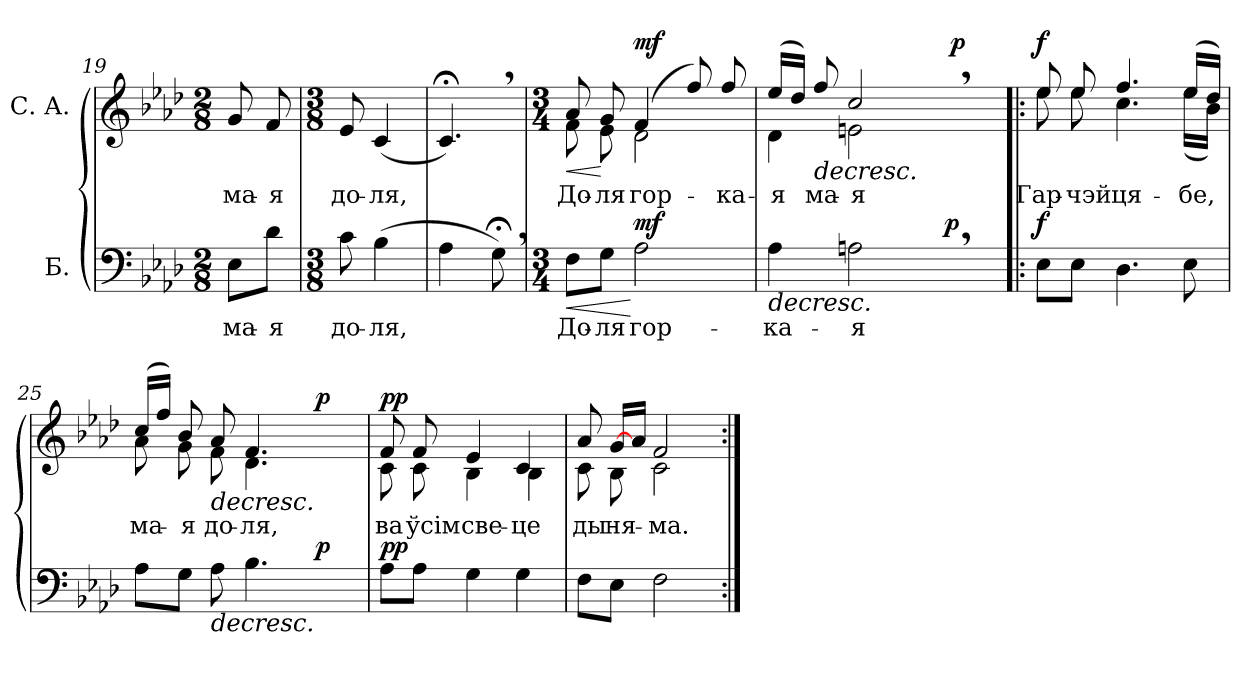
**kern	**text	**dynam	**kern	**text	**dynam
*part2	*part2	*part2	*part1	*part1	*part1
*staff2	*staff2	*staff2	*staff1	*staff1	*staff1
*I"Б.	*	*	*I"С. А.	*	*
*clefF4	*	*	*clefG2	*	*
*k[b-e-a-d-]	*	*	*k[b-e-a-d-]	*	*
*f:	*	*	*f:	*	*
*M2/8	*	*	*M2/8	*	*
=19	=19	=19	=19	=19	=19
!	!LO:LY:b:color=#000000	!	!	!	!
!	!	!	!	!LO:LY:b:color=#000000	!
8E-i\L	ма-	.	8gi/	ма-	.
!	!LO:LY:b:color=#000000	!	!	!	!
!	!	!	!	!LO:LY:b:color=#000000	!
8d-i\J	-я	.	8fi/	-я	.
=20	=20	=20	=20	=20	=20
*M3/8	*	*	*M3/8	*	*
!	!LO:LY:b:color=#000000	!	!	!	!
!	!	!	!	!LO:LY:b:color=#000000	!
8ci\	до-	.	8e-i/	до-	.
!	!LO:LY:b:color=#000000	!	!	!	!
!	!	!	!	!LO:LY:b:color=#000000	!
(4B-i\	-ля,	.	(4ci/	-ля,	.
!!LO:LB:g=z
=21	=21	=21	=21	=21	=21
4A-i\	.	.	4.c;,i/)	.	.
8G;,i\)	.	.	.	.	.
=22	=22	=22	=22	=22	=22
*M3/4	*	*	*M3/4	*	*
!	!LO:LY:b:color=#000000	!LO:HP:b	!	!	!
!	!	!	!	!LO:LY:b:color=#000000	!LO:HP:b
*	*	*	*^	*	*
8Fi\L	До-	<	8a-i/	8fi\	До-	<
!	!LO:LY:b:color=#000000	!	!	!	!	!
!	!	!	!	!	!LO:LY:b:color=#000000	!
8Gi\J	-ля	.	8gi/	8e-i\	-ля	[
!	!LO:LY:b:color=#000000	!	!	!	!	!
!	!	!	!	!	!LO:LY:b:color=#000000	!
2A-i\	гор-	[ mf	(4fi/	2d-i\	гор-	mf
.	.	.	8ffi/)	.	.	.
!	!	!	!	!	!LO:LY:b:color=#000000	!
.	.	.	8ffi/	.	-ка-	.
*	*	*	*v	*v	*	*
=23	=23	=23	=23	=23	=23
!	!LO:LY:b:color=#000000	!LO:HP:b	!	!	!
!	!	!	!	!LO:LY:b:color=#000000	!
*^	*	*	*^	*	*
*	*	*	*	*	*^	*	*
4A-i\	2ryy	-ка-	>	(16ee-i/LL	4d-i\	2ryy	-я	.
.	.	.	.	16dd-i/JJ)	.	.	.	.
!	!	!	!	!	!	!	!LO:LY:b:color=#000000	!LO:HP:b
.	.	.	.	8ffi/	.	.	ма-	>
!	!	!LO:LY:b:color=#000000	!	!	!	!	!	!
!	!	!	!	!	!	!	!LO:LY:b:color=#000000	!
2An,i\	.	-я	.	2cc,i/	2eni\	.	-я	.
.	16ryy	.	.	.	.	16ryy	.	.
.	32ryy	.	.	.	.	32ryy	.	.
.	128ryy	.	.	.	.	128...ryy	.	.
.	8ryy	.	p	.	.	.	.	.
.	.	.	.	.	.	8ryy	.	p
.	64.ryy	.	.	.	.	.	.	.
.	.	.	.	.	.	64ryy	.	.
.	.	.	.	.	.	1024ryy	.	.
.	.	.	]	.	.	.	.	]
*v	*v	*	*	*	*	*	*	*
*	*	*	*	*v	*v	*	*
=24!|:	=24!|:	=24!|:	=24!|:	=24!|:	=24!|:	=24!|:
*^	*	*	*	*^	*	*
!	!	!	!	!	!	!	!LO:LY:b:color=#000000	!
*v	*v	*	*	*	*	*	*	*
*	*	*	*	*v	*v	*	*
8E-i\L	.	f	8ee-i/	8ee-i\	Гар-	f
!	!	!	!	!	!LO:LY:b:color=#000000	!
8E-i\J	.	.	8ee-i/	8ee-i\	-чэй	.
!	!	!	!	!	!LO:LY:b:color=#000000	!
4.D-i\	.	.	4.ffi/	4.cci\	ця-	.
!	!	!	!	!	!LO:LY:b:color=#000000	!
8E-i\	.	.	(16ee-i/LL	(16ee-i\LL	-бе,	.
.	.	.	16dd-i/JJ)	16b-i\JJ)	.	.
!!LO:LB:g=z
=25	=25	=25	=25	=25	=25	=25
!LO:TX:b:t=* Набор&colon; П.А. Лісіцын, Г.У. Русак; карэктура&colon; Г.М. Дзiдзенка, Ж.В. Філіповіч; транслітарацыя, транскрыбіраванне, пераклад&colon; I.А. Папова; каардынацыя праекта&colon; Л.У. Зямскова, С.М. Сушчэня.	!	!	!	!	!	!
!	!	!	!	!	!LO:LY:b:color=#000000	!
*^	*	*	*	*^	*	*
8A-i\L	2ryy	.	.	(16cci/LL	8a-i\	2ryy	ма-	.
.	.	.	.	16ffi/JJ)	.	.	.	.
!	!	!	!	!	!	!	!LO:LY:b:color=#000000	!
8Gi\J	.	.	.	8b-i/	8gi\	.	-я	.
!	!	!	!LO:HP:b	!	!	!	!	!LO:HP:b
!	!	!	!	!	!	!	!LO:LY:b:color=#000000	!
8A-i\	.	.	>	8a-i/	8fi\	.	до-	>
!	!	!	!	!	!	!	!LO:LY:b:color=#000000	!
4.B-i\	.	.	.	4.fi/	4.d-i\	.	-ля,	.
.	8ryy	.	.	.	.	8ryy	.	.
.	256ryy	.	.	.	.	256ryy	.	.
.	1024ryy	.	.	.	.	1024ryy	.	.
.	16ryy	.	p	.	.	16ryy	.	p
.	32ryy	.	.	.	.	32ryy	.	.
.	64ryy	.	.	.	.	64ryy	.	.
.	128ryy	.	.	.	.	128ryy	.	.
.	512.ryy	.	.	.	.	512.ryy	.	.
.	.	.	]	.	.	.	.	]
*v	*v	*	*	*	*	*	*	*
*	*	*	*	*v	*v	*	*
=26	=26	=26	=26	=26	=26	=26
*^	*	*	*	*^	*	*
!	!	!	!	!	!	!	!LO:LY:b:color=#000000	!
*v	*v	*	*	*	*	*	*	*
*	*	*	*	*v	*v	*	*
8A-i\L	.	pp	8fi/	8ci\	ва	pp
!	!	!	!	!	!LO:LY:b:color=#000000	!
8A-i\J	.	.	8fi/	8ci\	ўсім	.
!	!	!	!	!	!LO:LY:b:color=#000000	!
4Gi\	.	.	4e-i/	4B-i\	све-	.
!	!	!	!	!	!LO:LY:b:color=#000000	!
4Gi\	.	.	4ci/	4B-i\	-це	.
=27	=27	=27	=27	=27	=27	=27
!	!	!	!	!	!LO:LY:b:color=#000000	!
8Fi\L	.	.	8a-i/	8ci\	ды	.
!	!	!	!	!	!LO:LY:b:color=#000000	!
8E-i\J	.	.	[>16gi/LL	8B-i\	ня-	.
.	.	.	16a-i/JJ	.	.	.
!	!	!	!	!	!LO:LY:b:color=#000000	!
2Fi\	.	.	2fi/	2ci\	-ма.	.
*	*	*	*v	*v	*	*
=:|!	=:|!	=:|!	=:|!	=:|!	=:|!
*-	*-	*-	*-	*-	*-
